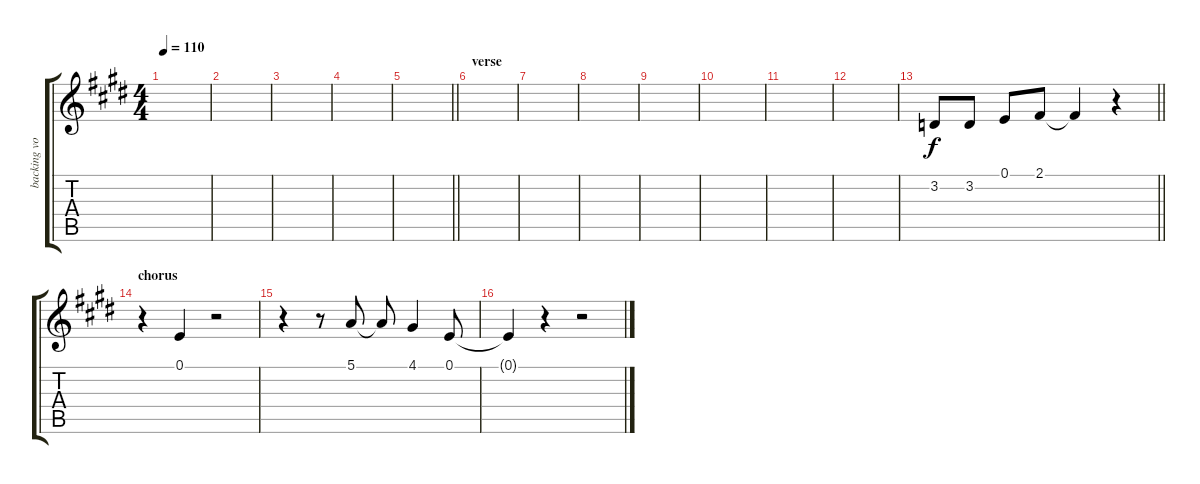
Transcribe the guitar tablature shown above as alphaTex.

\track ("backing vocals" "backing vo") {instrument choiraahs}
\staff {score tabs}
\tuning (E4 B3 G3 D3 A2 E2) {hide}
\ts (4 4)
\tempo 110
\clef g2
\ks e
|
|
|
|
\barLineRight lightlight
|
\section ("" "verse")
|
|
|
|
|
|
|
\barLineRight lightlight
3.2.8 3.2.8 0.1.8 2.1.8 2.1{t}.4 r.4 |
\section ("" "chorus")
r.4 0.1.4 r.2 |
r.4 r.8 5.1.8 5.1{t}.8 4.1.4 0.1.8 |
0.1{t}.4 r.4 r.2
